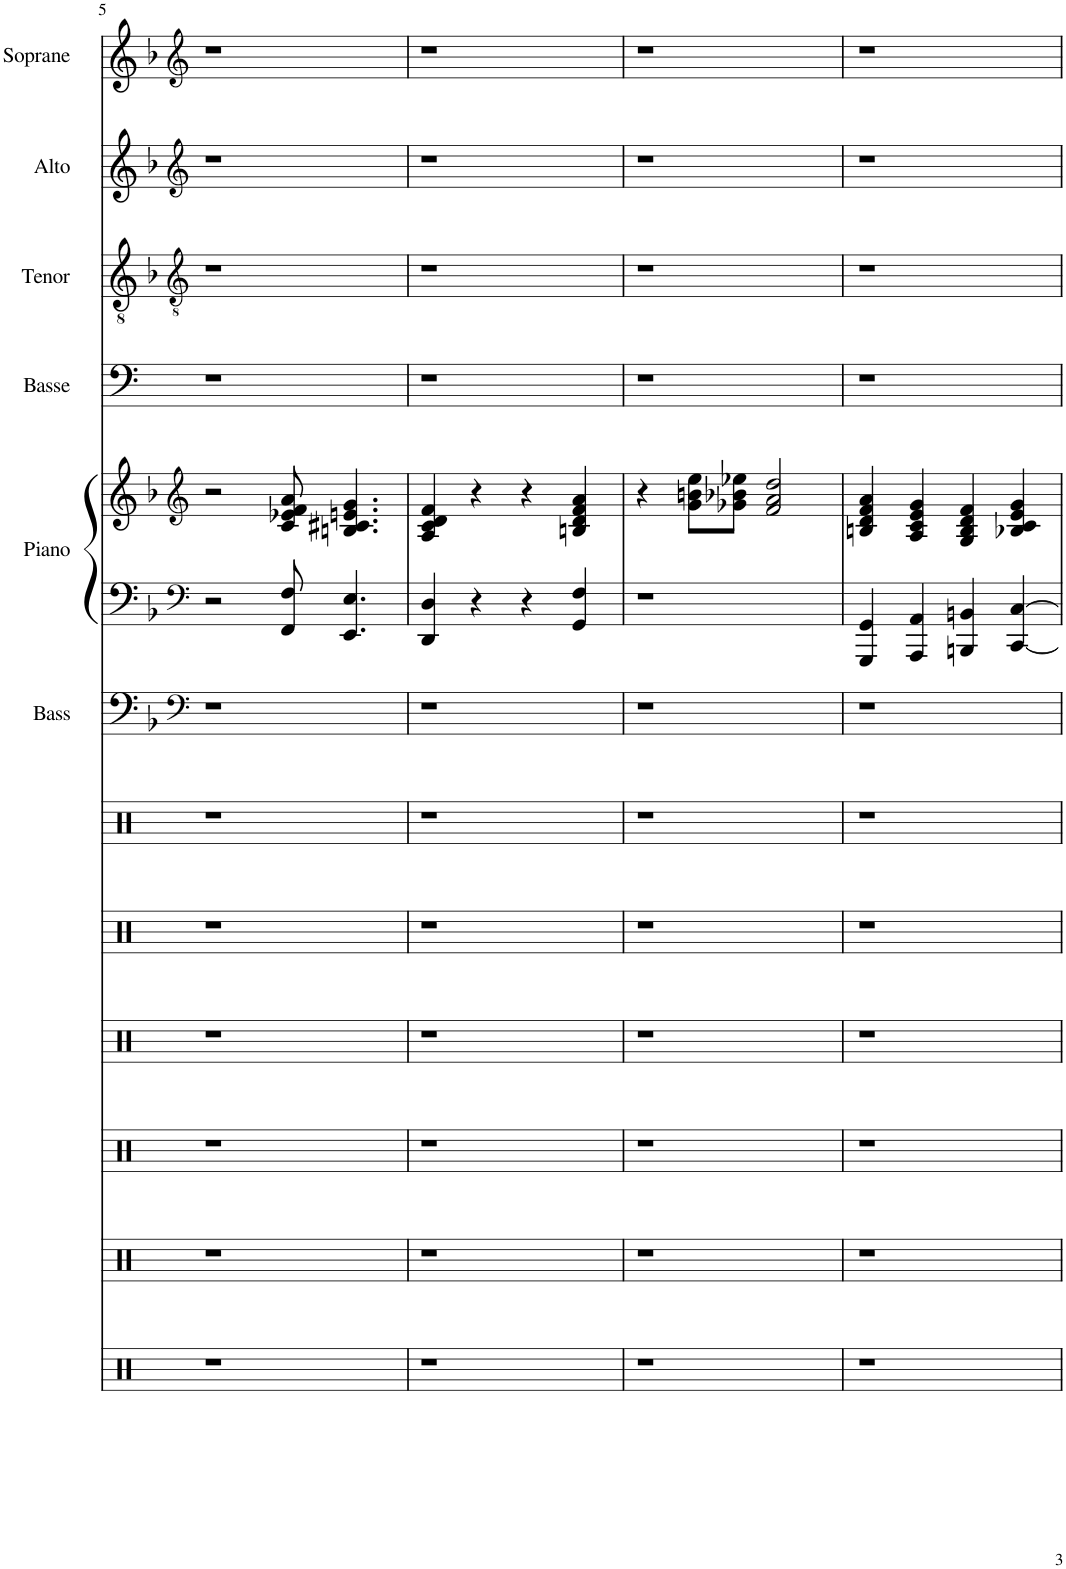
**kern	**kern	**kern	**kern	**kern	**kern	**kern	**kern	**kern	**kern	**kern	**kern	**kern
*part12	*part11	*part10	*part9	*part8	*part7	*part6	*part5	*part5	*part4	*part3	*part2	*part1
*staff13	*staff12	*staff11	*staff10	*staff9	*staff8	*staff7	*staff6	*staff5	*staff4	*staff3	*staff2	*staff1
*I"Acoustic Bass Drum	*I"Acoustic Bass Drum	*I"Acoustic Bass Drum	*I"Acoustic Bass Drum	*I"Acoustic Bass Drum	*I"Acoustic Bass Drum	*I"Basse acoustique	*I"Piano	*	*I"Bass	*I"Ténor	*I"Alto	*I"Soprano
*I'B Dr	*I'B Dr	*I'B Dr	*I'B Dr	*I'B Dr	*I'B Dr	*I'Bass	*I'Piano	*	*	*	*I'Alto	*
!!LO:PB:g=z
*clefF4	*clefF4	*clefF4	*clefFv4	*clefFv4	*clefFv4	*clefF4	*clefF4	*clefG2	*clefF4	*clefGv2	*clefG2	*clefG2
*k[]	*k[]	*k[]	*k[]	*k[]	*k[]	*k[b-]	*k[b-]	*k[b-]	*k[]	*k[b-]	*k[b-]	*k[b-]
*M4/4	*M4/4	*M4/4	*M4/4	*M4/4	*M4/4	*M4/4	*M4/4	*M4/4	*M4/4	*M4/4	*M4/4	*M4/4
=5	=5	=5	=5	=5	=5	=5	=5	=5	=5	=5	=5	=5
1r	1r	1r	1r	1r	1r	1r	2r	2r	1r	1r	1r	1r
.	.	.	.	.	.	.	8FF/ 8F/	8c/ 8e-X/ 8f/ 8a/	.	.	.	.
.	.	.	.	.	.	.	4.EE/ 4.E/	4.Bn/ 4.c#X/ 4.en/ 4.g/	.	.	.	.
=6	=6	=6	=6	=6	=6	=6	=6	=6	=6	=6	=6	=6
1r	1r	1r	1r	1r	1r	1r	4DD/ 4D/	4A/ 4c/ 4d/ 4f/	1r	1r	1r	1r
.	.	.	.	.	.	.	4r	4r	.	.	.	.
.	.	.	.	.	.	.	4r	4r	.	.	.	.
.	.	.	.	.	.	.	4GG/ 4F/	4Bn/ 4d/ 4f/ 4a/	.	.	.	.
=7	=7	=7	=7	=7	=7	=7	=7	=7	=7	=7	=7	=7
1r	1r	1r	1r	1r	1r	1r	1r	4r	1r	1r	1r	1r
.	.	.	.	.	.	.	.	8g\ 8bn\ 8ee\L	.	.	.	.
.	.	.	.	.	.	.	.	8g-X\ 8b-X\ 8ee-X\J	.	.	.	.
.	.	.	.	.	.	.	.	2f/ 2a/ 2dd/	.	.	.	.
=8	=8	=8	=8	=8	=8	=8	=8	=8	=8	=8	=8	=8
1r	1r	1r	1r	1r	1r	1r	4GGG/ 4GG/	4Bn/ 4d/ 4f/ 4a/	1r	1r	1r	1r
.	.	.	.	.	.	.	4AAA/ 4AA/	4A/ 4c/ 4e/ 4g/	.	.	.	.
.	.	.	.	.	.	.	4BBBn/ 4BBn/	4G/ 4B/ 4d/ 4f/	.	.	.	.
.	.	.	.	.	.	.	[4CC/ [4C/	4B-X/ 4c/ 4e/ 4g/	.	.	.	.
=	=	=	=	=	=	=	=	=	=	=	=	=
*-	*-	*-	*-	*-	*-	*-	*-	*-	*-	*-	*-	*-
